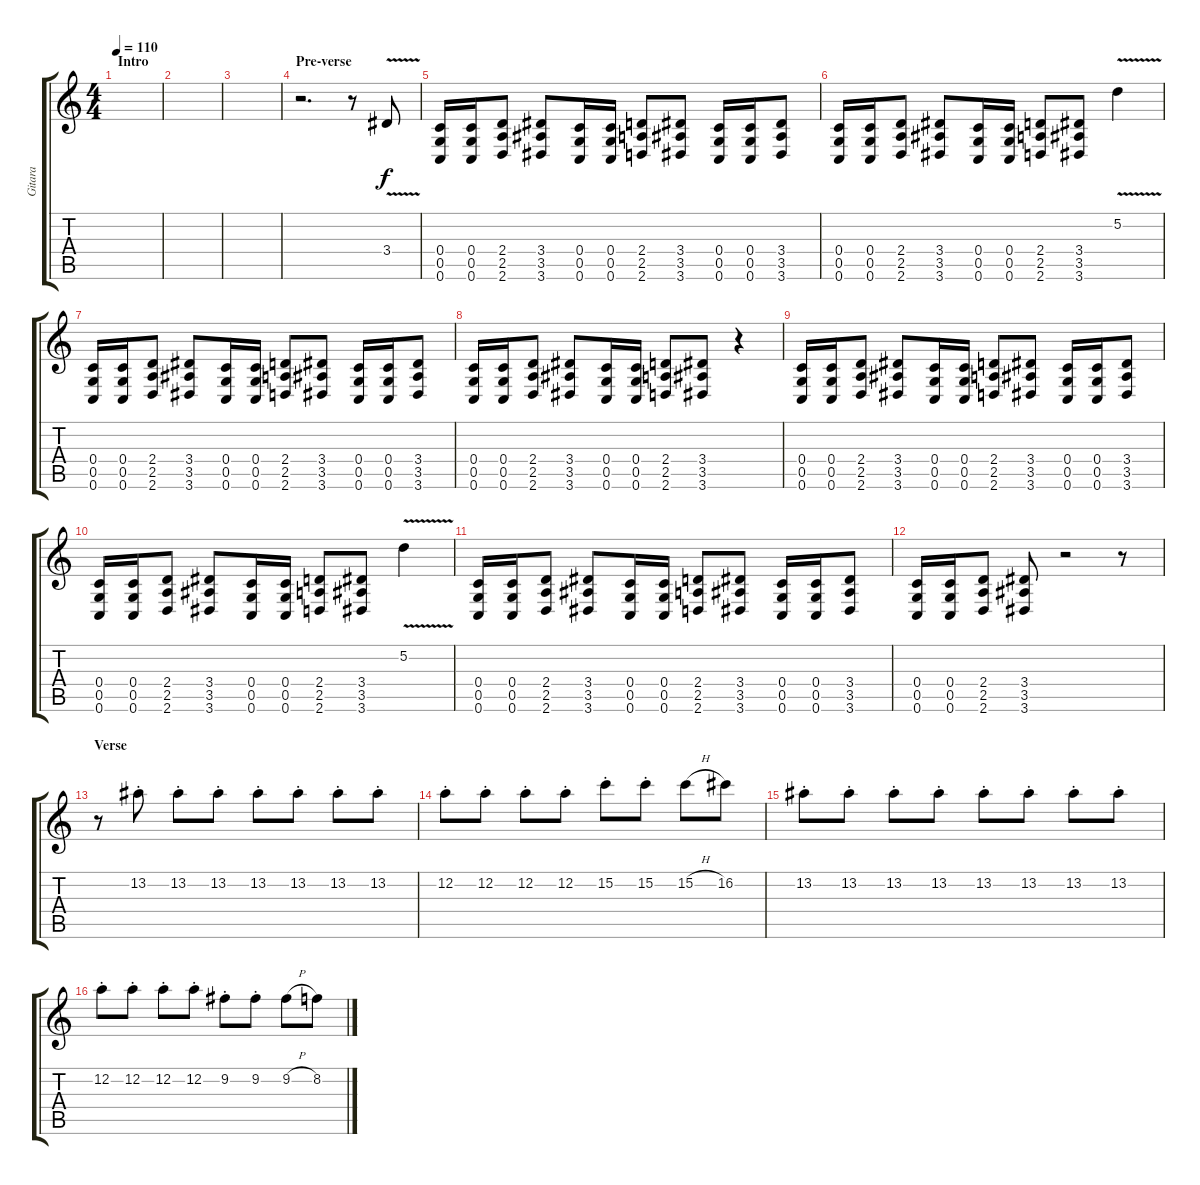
\track ("Gitara" "Gitara") {instrument distortionguitar}
\staff {score tabs}
\tuning (D4 A3 F3 C3 G2 C2) {hide}
\ts (4 4)
\section ("" "Intro")
\tempo 110
\clef g2
\ks c
|
|
|
\section ("" "Pre-verse")
r.2{d} r.8 3.4{v}.8{instrument guitarharmonics} |
(0.4 0.5 0.6).16{instrument distortionguitar} (0.4 0.5 0.6).16{instrument distortionguitar} (2.4 2.5 2.6).8 (3.4 3.5 3.6).8 (0.4 0.5 0.6).16{instrument distortionguitar} (0.4 0.5 0.6).16{instrument distortionguitar} (2.4 2.5 2.6).8 (3.4 3.5 3.6).8 (0.4 0.5 0.6).16{instrument distortionguitar} (0.4 0.5 0.6).16{instrument distortionguitar} (3.4 3.5 3.6).8 |
(0.4 0.5 0.6).16{instrument distortionguitar} (0.4 0.5 0.6).16{instrument distortionguitar} (2.4 2.5 2.6).8 (3.4 3.5 3.6).8 (0.4 0.5 0.6).16{instrument distortionguitar} (0.4 0.5 0.6).16{instrument distortionguitar} (2.4 2.5 2.6).8 (3.4 3.5 3.6).8 5.2{v}.4{instrument guitarharmonics} |
(0.4 0.5 0.6).16{instrument distortionguitar} (0.4 0.5 0.6).16{instrument distortionguitar} (2.4 2.5 2.6).8 (3.4 3.5 3.6).8 (0.4 0.5 0.6).16{instrument distortionguitar} (0.4 0.5 0.6).16{instrument distortionguitar} (2.4 2.5 2.6).8 (3.4 3.5 3.6).8 (0.4 0.5 0.6).16{instrument distortionguitar} (0.4 0.5 0.6).16{instrument distortionguitar} (3.4 3.5 3.6).8 |
(0.4 0.5 0.6).16{instrument distortionguitar} (0.4 0.5 0.6).16{instrument distortionguitar} (2.4 2.5 2.6).8 (3.4 3.5 3.6).8 (0.4 0.5 0.6).16{instrument distortionguitar} (0.4 0.5 0.6).16{instrument distortionguitar} (2.4 2.5 2.6).8 (3.4 3.5 3.6).8 r.4 |
(0.4 0.5 0.6).16{instrument distortionguitar} (0.4 0.5 0.6).16{instrument distortionguitar} (2.4 2.5 2.6).8 (3.4 3.5 3.6).8 (0.4 0.5 0.6).16{instrument distortionguitar} (0.4 0.5 0.6).16{instrument distortionguitar} (2.4 2.5 2.6).8 (3.4 3.5 3.6).8 (0.4 0.5 0.6).16{instrument distortionguitar} (0.4 0.5 0.6).16{instrument distortionguitar} (3.4 3.5 3.6).8 |
(0.4 0.5 0.6).16{instrument distortionguitar} (0.4 0.5 0.6).16{instrument distortionguitar} (2.4 2.5 2.6).8 (3.4 3.5 3.6).8 (0.4 0.5 0.6).16{instrument distortionguitar} (0.4 0.5 0.6).16{instrument distortionguitar} (2.4 2.5 2.6).8 (3.4 3.5 3.6).8 5.2{v}.4{instrument guitarharmonics} |
(0.4 0.5 0.6).16{instrument distortionguitar} (0.4 0.5 0.6).16{instrument distortionguitar} (2.4 2.5 2.6).8 (3.4 3.5 3.6).8 (0.4 0.5 0.6).16{instrument distortionguitar} (0.4 0.5 0.6).16{instrument distortionguitar} (2.4 2.5 2.6).8 (3.4 3.5 3.6).8 (0.4 0.5 0.6).16{instrument distortionguitar} (0.4 0.5 0.6).16{instrument distortionguitar} (3.4 3.5 3.6).8 |
(0.4 0.5 0.6).16{instrument distortionguitar} (0.4 0.5 0.6).16{instrument distortionguitar} (2.4 2.5 2.6).8 (3.4 3.5 3.6).8 r.2 r.8 |
\section ("" "Verse")
r.8 13.2{st}.8 13.2{st}.8 13.2{st}.8 13.2{st}.8 13.2{st}.8 13.2{st}.8 13.2{st}.8 |
12.2{st}.8 12.2{st}.8 12.2{st}.8 12.2{st}.8 15.2{st}.8 15.2{st}.8 15.2{h}.8 16.2.8 |
13.2{st}.8 13.2{st}.8 13.2{st}.8 13.2{st}.8 13.2{st}.8 13.2{st}.8 13.2{st}.8 13.2{st}.8 |
12.2{st}.8 12.2{st}.8 12.2{st}.8 12.2{st}.8 9.2{st}.8 9.2{st}.8 9.2{h}.8 8.2.8
